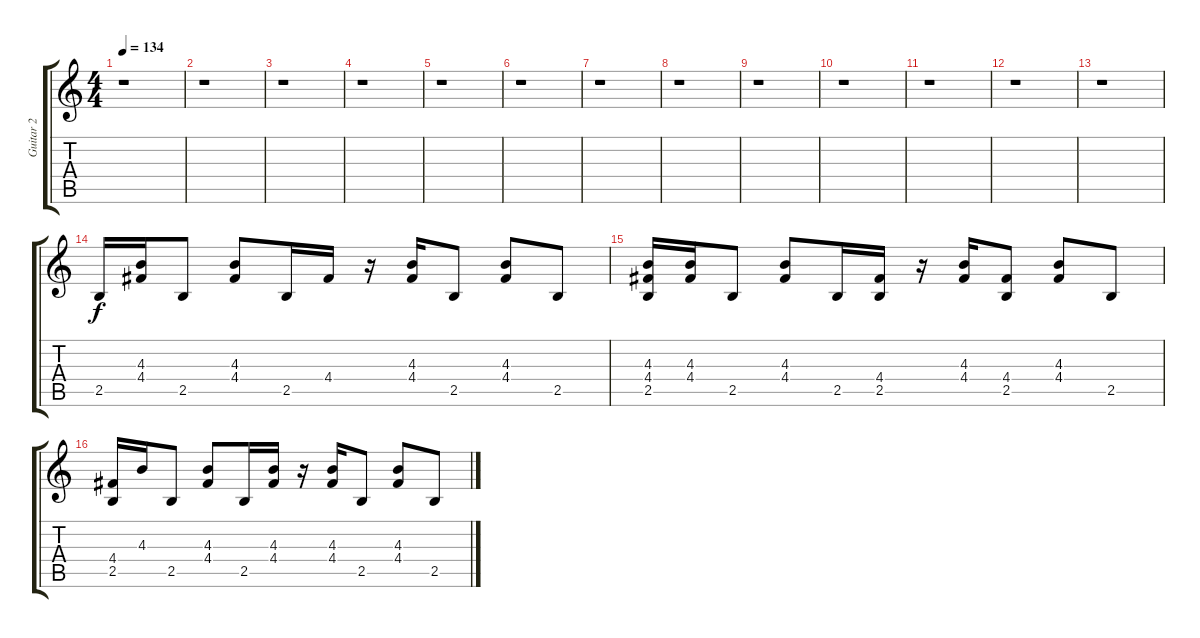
\track ("Guitar 2" "Guitar 2") {instrument overdrivenguitar}
\staff {score tabs}
\tuning (E4 B3 G3 D3 A2 E2) {hide}
\ts (4 4)
\tempo 134
\clef g2
\ks c
r.1{dy f} |
r.1 |
r.1 |
r.1 |
r.1 |
r.1 |
r.1 |
r.1 |
r.1 |
r.1 |
r.1 |
r.1 |
r.1 |
2.5.16 (4.3 4.4).16 2.5.8 (4.3 4.4).8 2.5.16 4.4.16 r.16 (4.3 4.4).16 2.5.8 (4.3 4.4).8 2.5.8 |
(4.3 4.4 2.5).16 (4.3 4.4).16 2.5.8 (4.3 4.4).8 2.5.16 (4.4 2.5).16 r.16 (4.3 4.4).16 (4.4 2.5).8 (4.3 4.4).8 2.5.8 |
(4.4 2.5).16 4.3.16 2.5.8 (4.3 4.4).8 2.5.16 (4.3 4.4).16 r.16 (4.3 4.4).16 2.5.8 (4.3 4.4).8 2.5.8
